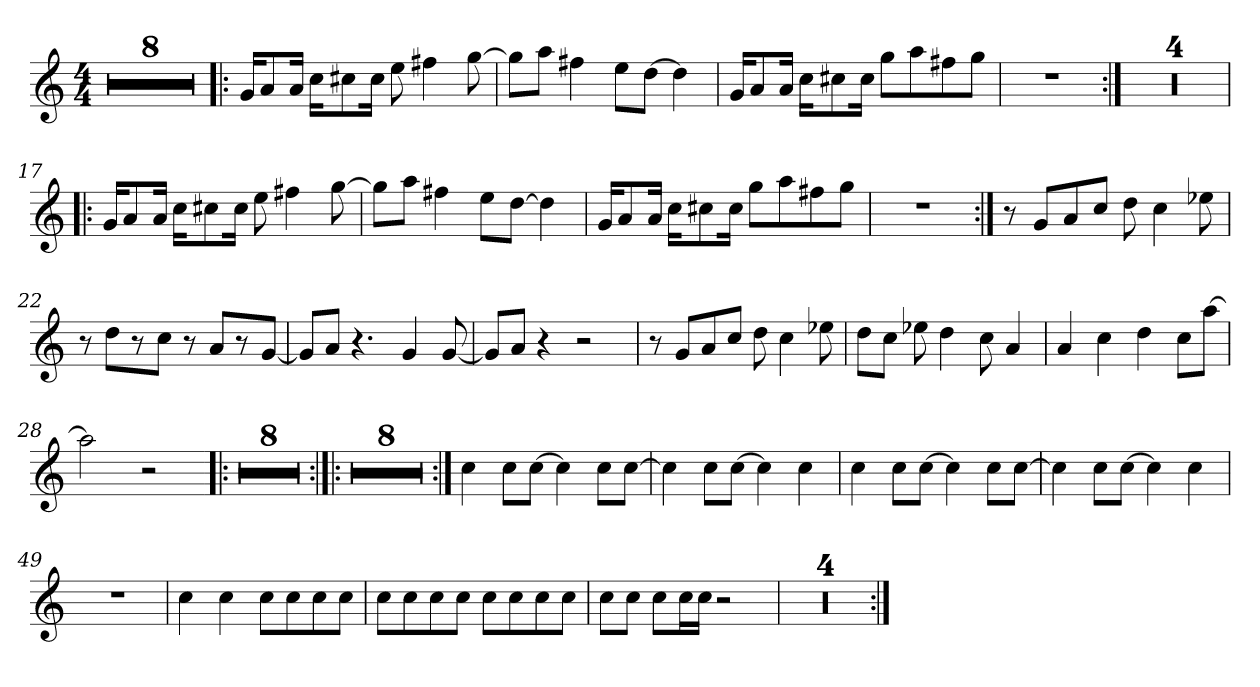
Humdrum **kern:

**kern
*part1
*staff1
*clefG2
*k[]
*C:
*M4/4
=1
1r
=2
1r
=3
1r
=4
1r
=5
1r
=6
1r
=7
1r
=8
1r
=9!|:
16g/KL
8a/
16a/Jk
16cc\KL
8cc#X\
16cc#\Jk
8ee\
4ff#X\
[8gg\
=10
8gg\L]
8aa\J
4ff#X\
8ee\L
[8dd\J
4dd\]
!!LO:LB:g=z
=11
16g/KL
8a/
16a/Jk
16cc\KL
8cc#X\
16cc#\Jk
8gg\L
8aa\
8ff#X\
8gg\J
=12
1r
=13:|!
1r
=14
1r
=15
1r
=16
1r
=17!|:
16g/KL
8a/
16a/Jk
16cc\KL
8cc#X\
16cc#\Jk
8ee\
4ff#X\
[8gg\
!!LO:LB:g=z
=18
8gg\L]
8aa\J
4ff#X\
8ee\L
[8dd\J
4dd\]
=19
16g/KL
8a/
16a/Jk
16cc\KL
8cc#X\
16cc#\Jk
8gg\L
8aa\
8ff#X\
8gg\J
=20
1r
=21:|!
8r
8g/L
8a/
8cc/J
8dd\
4cc\
8ee-X\
=22
8r
8dd\L
8r
8cc\J
8r
8a/L
8r
[8g/J
!!LO:LB:g=z
=23
8g/L]
8a/J
4.r
4g/
[8g/
=24
8g/L]
8a/J
4r
2r
=25
8r
8g/L
8a/
8cc/J
8dd\
4cc\
8ee-X\
=26
8dd\L
8cc\J
8ee-X\
4dd\
8cc\
4a/
=27
4a/
4cc\
4dd\
8cc\L
[8aa\J
!!LO:LB:g=z
=28
2aa\]
2r
=29!|:
1r
=30
1r
=31
1r
=32
1r
=33
1r
=34
1r
=35
1r
=36
1r
=37:|!|:
1r
=38
1r
=39
1r
=40
1r
=41
1r
=42
1r
=43
1r
=44
1r
=45:|!
4cc\
8cc\L
[8cc\J
4cc\]
8cc\L
[8cc\J
=46
4cc\]
8cc\L
[8cc\J
4cc\]
4cc\
!!LO:LB:g=z
=47
4cc\
8cc\L
[8cc\J
4cc\]
8cc\L
[8cc\J
=48
4cc\]
8cc\L
[8cc\J
4cc\]
4cc\
=49
1r
=50
4cc\
4cc\
8cc\L
8cc\
8cc\
8cc\J
=51
8cc\L
8cc\
8cc\
8cc\J
8cc\L
8cc\
8cc\
8cc\J
!!LO:LB:g=z
=52
8cc\L
8cc\J
8cc\L
16cc\L
16cc\JJ
2r
=53
1r
=54
1r
=55
1r
=56
1r
=:|!
*-
